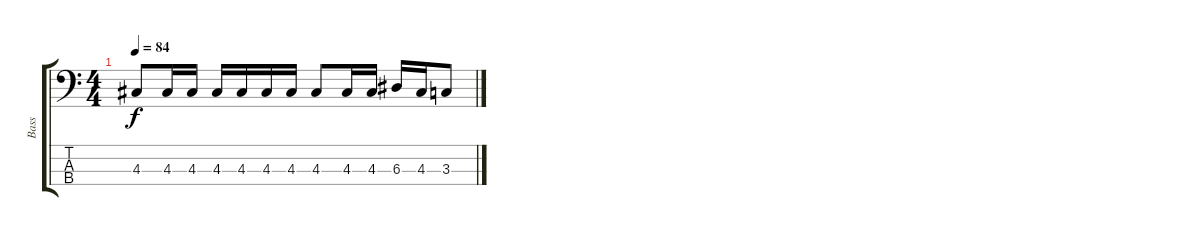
\track ("Bass" "Bass") {instrument electricbassfinger}
\staff {score tabs}
\tuning (G2 D2 A1 E1) {hide}
\ts (4 4)
\tempo 84
\clef f4
\ks c
4.3.8{dy f} 4.3.16 4.3.16 4.3.16 4.3.16 4.3.16 4.3.16 4.3.8 4.3.16 4.3.16 6.3.16 4.3.16 3.3.8
